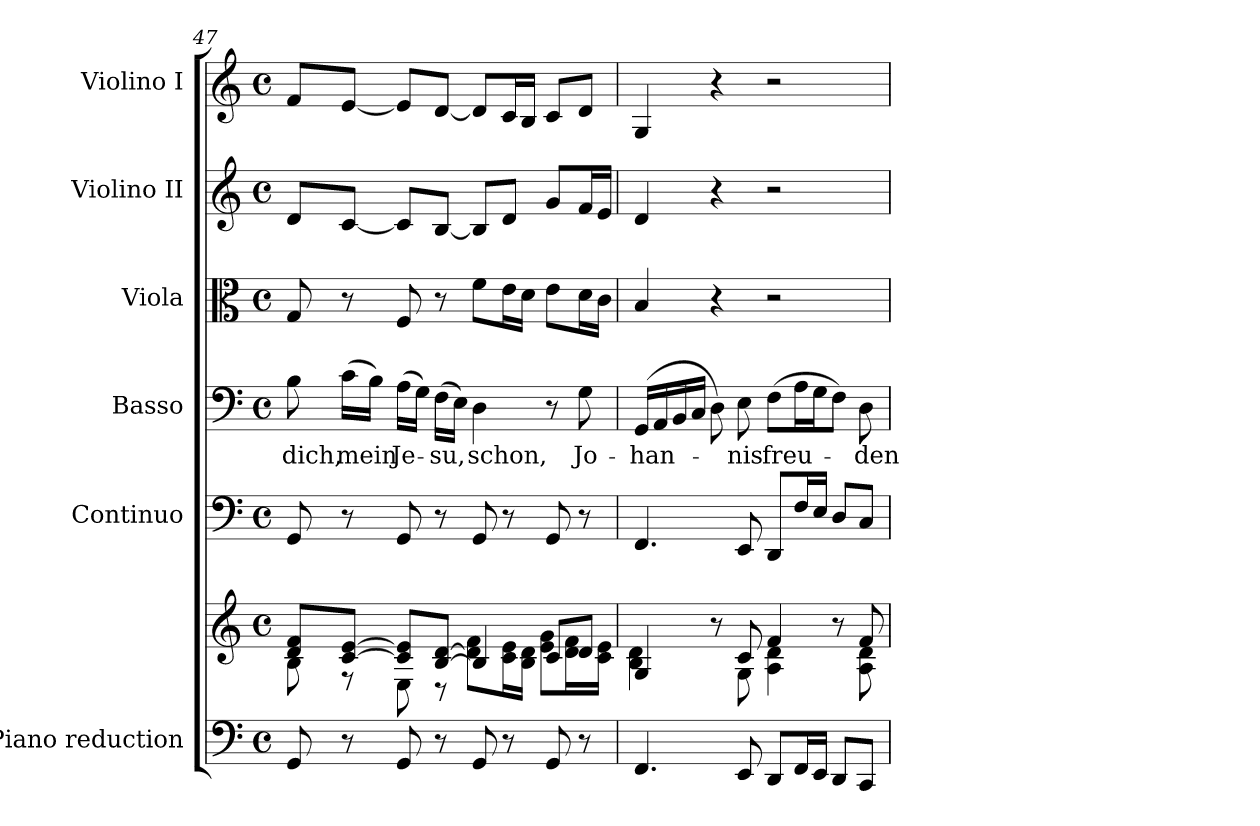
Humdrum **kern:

**kern	**kern	**kern	**kern	**text	**kern	**kern	**kern
*part6	*part6	*part5	*part4	*part4	*part3	*part2	*part1
*staff7	*staff6	*staff5	*staff4	*staff4	*staff3	*staff2	*staff1
*I"Piano reduction	*	*I"Continuo	*I"Basso	*	*I"Viola	*I"Violino II	*I"Violino I
*I'Pno	*	*	*	*	*I'Vla	*I'Vln	*I'Vln
*clefF4	*clefG2	*clefF4	*clefF4	*	*clefC3	*clefG2	*clefG2
*k[]	*k[]	*k[]	*k[]	*	*k[]	*k[]	*k[]
*M4/4	*M4/4	*M4/4	*M4/4	*	*M4/4	*M4/4	*M4/4
*met(c)	*met(c)	*met(c)	*met(c)	*	*met(c)	*met(c)	*met(c)
=47	=47	=47	=47	=47	=47	=47	=47
*	*^	*	*	*	*	*	*
!	!	!	!	!	!LO:LY:b	!	!	!
8GG/	8d/ 8f/L	8B\	8GG/	8B\	dich,	8G/	8d/L	8f/L
!	!	!	!	!	!LO:LY:b	!	!	!
8r	[8c/ [8e/J	8r	8r	(16c\LL	mein	8r	[8c/J	[8e/J
.	.	.	.	16B\JJ)	.	.	.	.
!	!	!	!	!	!LO:LY:b	!	!	!
8GG/	8c/] 8e/]L	8E\	8GG/	(16A\LL	Je-	8F/	8c/L]	8e/L]
.	.	.	.	16G\JJ)	.	.	.	.
!	!	!	!	!	!LO:LY:b	!	!	!
8r	[<8B/ [<8d/J	8r	8r	(16F\LL	-su,	8r	[8B/J	[8d/J
.	.	.	.	16E\JJ)	.	.	.	.
!	!	!	!	!	!LO:LY:b	!	!	!
8GG/	4B/]	8d\] 8f\L	8GG/	4D\	schon,	8f\L	8B/L]	8d/L]
8r	.	16c\ 16e\L	8r	.	.	16e\L	8d/J	16c/L
.	.	16B\ 16d\JJ	.	.	.	16d\JJ	.	16B/JJ
8GG/	8c/L	8e\ 8g\L	8GG/	8r	.	8e\L	8g/L	8c/L
!	!	!	!	!	!LO:LY:b	!	!	!
8r	8d/J	16d\ 16f\L	8r	8G\	Jo-	16d\L	16f/L	8d/J
.	.	16c\ 16e\JJ	.	.	.	16c\JJ	16e/JJ	.
=48	=48	=48	=48	=48	=48	=48	=48	=48
!	!	!	!	!	!LO:LY:b	!	!	!
4.FF/	4G/	4B\ 4d\	4.FF/	(<16GG/LL	-han-	4B/	4d/	4G/
.	.	.	.	16AA/	.	.	.	.
.	.	.	.	16BB/	.	.	.	.
.	.	.	.	16C/JJ	.	.	.	.
.	8r	8ryy	.	8D\)	.	4r	4r	4r
!	!	!	!	!	!LO:LY:b	!	!	!
8EE/	8c/	8G\	8EE/	8E\	-nis	.	.	.
!	!	!	!	!	!LO:LY:b	!	!	!
8DD/L	4f/	4A\ 4d\	8DD/L	(8F\L	freu-	2r	2r	2r
16FF/L	.	.	16F/L	16A\L	.	.	.	.
16EE/JJ	.	.	16E/JJ	16G\J	.	.	.	.
8DD/L	8r	8ryy	8D/L	8F\J)	.	.	.	.
!	!	!	!	!	!LO:LY:b	!	!	!
8CC/J	8f/	8A\ 8d\	8C/J	8D\	-den-	.	.	.
*	*v	*v	*	*	*	*	*	*
=	=	=	=	=	=	=	=
*-	*-	*-	*-	*-	*-	*-	*-
